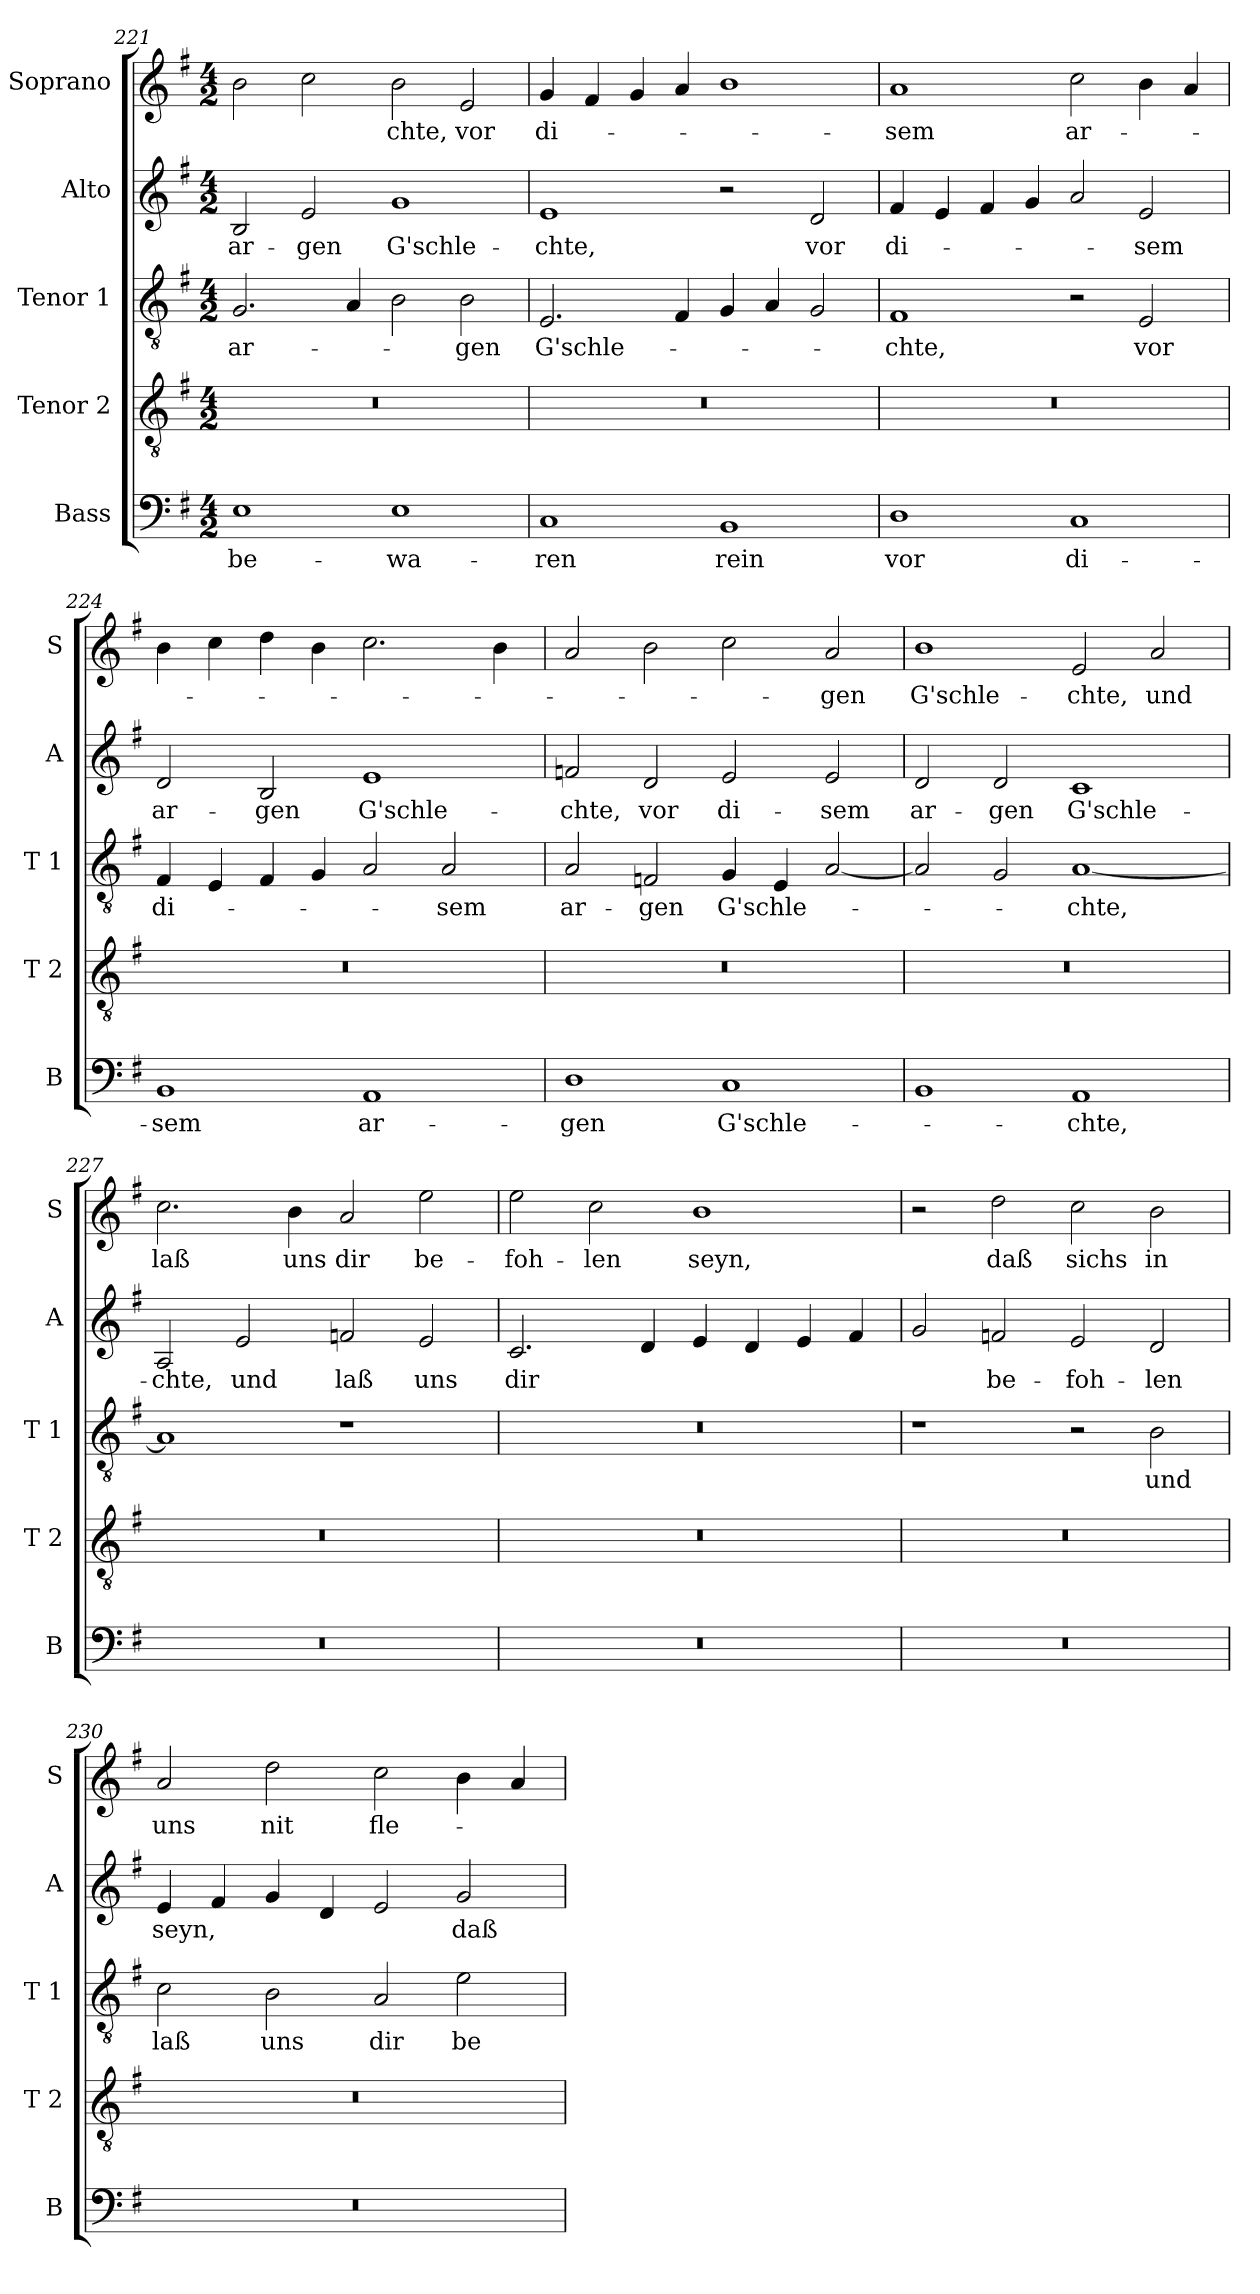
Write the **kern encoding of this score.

**kern	**text	**kern	**kern	**text	**kern	**text	**kern	**text
*part5	*part5	*part4	*part3	*part3	*part2	*part2	*part1	*part1
*staff5	*staff5	*staff4	*staff3	*staff3	*staff2	*staff2	*staff1	*staff1
*I"Bass	*	*I"Tenor 2	*I"Tenor 1	*	*I"Alto	*	*I"Soprano	*
*I'B	*	*I'T 2	*I'T 1	*	*I'A	*	*I'S	*
!!LO:LB:g=z
*clefF4	*	*clefGv2	*clefGv2	*	*clefG2	*	*clefG2	*
*k[f#]	*	*k[f#]	*k[f#]	*	*k[f#]	*	*k[f#]	*
*G:	*	*G:	*G:	*	*G:	*	*G:	*
*M4/2	*	*M4/2	*M4/2	*	*M4/2	*	*M4/2	*
=221	=221	=221	=221	=221	=221	=221	=221	=221
!	!LO:LY:b	!	!	!LO:LY:b	!	!LO:LY:b	!	!
1E	be-	0r	2.G/	ar-	2B/	ar-	2b\	.
!	!	!	!	!	!	!LO:LY:b	!	!
.	.	.	.	.	2e/	-gen	2cc\	.
.	.	.	4A/	.	.	.	.	.
!	!LO:LY:b	!	!	!	!	!LO:LY:b	!	!LO:LY:b
1E	-wa-	.	2B\	.	1g	G'schle-	2b\	-chte,
!	!	!	!	!LO:LY:b	!	!	!	!LO:LY:b
.	.	.	2B\	-gen	.	.	2e/	vor
=222	=222	=222	=222	=222	=222	=222	=222	=222
!	!LO:LY:b	!	!	!LO:LY:b	!	!LO:LY:b	!	!LO:LY:b
1C	-ren	0r	2.E/	G'schle-	1e	-chte,	4g/	di-
.	.	.	.	.	.	.	4f#/	.
.	.	.	.	.	.	.	4g/	.
.	.	.	4F#/	.	.	.	4a/	.
!	!LO:LY:b	!	!	!	!	!	!	!
1BB	rein	.	4G/	.	2r	.	1b	.
.	.	.	4A/	.	.	.	.	.
!	!	!	!	!	!	!LO:LY:b	!	!
.	.	.	2G/	.	2d/	vor	.	.
=223	=223	=223	=223	=223	=223	=223	=223	=223
!	!LO:LY:b	!	!	!LO:LY:b	!	!LO:LY:b	!	!LO:LY:b
1D	vor	0r	1F#	-chte,	4f#/	di-	1a	-sem
.	.	.	.	.	4e/	.	.	.
.	.	.	.	.	4f#/	.	.	.
.	.	.	.	.	4g/	.	.	.
!	!LO:LY:b	!	!	!	!	!	!	!LO:LY:b
1C	di-	.	2r	.	2a/	.	2cc\	ar-
!	!	!	!	!LO:LY:b	!	!LO:LY:b	!	!
.	.	.	2E/	vor	2e/	-sem	4b\	.
.	.	.	.	.	.	.	4a/	.
=224	=224	=224	=224	=224	=224	=224	=224	=224
!	!LO:LY:b	!	!	!LO:LY:b	!	!LO:LY:b	!	!
1BB	-sem	0r	4F#/	di-	2d/	ar-	4b\	.
.	.	.	4E/	.	.	.	4cc\	.
!	!	!	!	!	!	!LO:LY:b	!	!
.	.	.	4F#/	.	2B/	-gen	4dd\	.
.	.	.	4G/	.	.	.	4b\	.
!	!LO:LY:b	!	!	!	!	!LO:LY:b	!	!
1AA	ar-	.	2A/	.	1e	G'schle-	2.cc\	.
!	!	!	!	!LO:LY:b	!	!	!	!
.	.	.	2A/	-sem	.	.	.	.
.	.	.	.	.	.	.	4b\	.
!!LO:PB:g=z
=225	=225	=225	=225	=225	=225	=225	=225	=225
!	!LO:LY:b	!	!	!LO:LY:b	!	!LO:LY:b	!	!
1D	-gen	0r	2A/	ar-	2fn/	-chte,	2a/	.
!	!	!	!	!LO:LY:b	!	!LO:LY:b	!	!
.	.	.	2Fn/	-gen	2d/	vor	2b\	.
!	!LO:LY:b	!	!	!LO:LY:b	!	!LO:LY:b	!	!
1C	G'schle-	.	4G/	G'schle-	2e/	di-	2cc\	.
.	.	.	4E/	.	.	.	.	.
!	!	!	!	!	!	!LO:LY:b	!	!LO:LY:b
.	.	.	[2A/	.	2e/	-sem	2a/	-gen
=226	=226	=226	=226	=226	=226	=226	=226	=226
!	!	!	!	!	!	!LO:LY:b	!	!LO:LY:b
1BB	.	0r	2A/]	.	2d/	ar-	1b	G'schle-
!	!	!	!	!	!	!LO:LY:b	!	!
.	.	.	2G/	.	2d/	-gen	.	.
!	!LO:LY:b	!	!	!LO:LY:b	!	!LO:LY:b	!	!LO:LY:b
1AA	-chte,	.	[1A	-chte,	1c	G'schle-	2e/	-chte,
!	!	!	!	!	!	!	!	!LO:LY:b
.	.	.	.	.	.	.	2a/	und
=227	=227	=227	=227	=227	=227	=227	=227	=227
!	!	!	!	!	!	!LO:LY:b	!	!LO:LY:b
0r	.	0r	1A]	.	2A/	-chte,	2.cc\	laß
!	!	!	!	!	!	!LO:LY:b	!	!
.	.	.	.	.	2e/	und	.	.
!	!	!	!	!	!	!	!	!LO:LY:b
.	.	.	.	.	.	.	4b\	uns
!	!	!	!	!	!	!LO:LY:b	!	!LO:LY:b
.	.	.	1r	.	2fn/	laß	2a/	dir
!	!	!	!	!	!	!LO:LY:b	!	!LO:LY:b
.	.	.	.	.	2e/	uns	2ee\	be-
=228	=228	=228	=228	=228	=228	=228	=228	=228
!	!	!	!	!	!	!LO:LY:b	!	!LO:LY:b
0r	.	0r	0r	.	2.c/	dir	2ee\	-foh-
!	!	!	!	!	!	!	!	!LO:LY:b
.	.	.	.	.	.	.	2cc\	-len
.	.	.	.	.	4d/	.	.	.
!	!	!	!	!	!	!	!	!LO:LY:b
.	.	.	.	.	4e/	.	1b	seyn,
.	.	.	.	.	4d/	.	.	.
.	.	.	.	.	4e/	.	.	.
.	.	.	.	.	4f#/	.	.	.
!!LO:LB:g=z
=229	=229	=229	=229	=229	=229	=229	=229	=229
0r	.	0r	1r	.	2g/	.	2r	.
!	!	!	!	!	!	!LO:LY:b	!	!LO:LY:b
.	.	.	.	.	2fn/	be-	2dd\	daß
!	!	!	!	!	!	!LO:LY:b	!	!LO:LY:b
.	.	.	2r	.	2e/	-foh-	2cc\	sichs
!	!	!	!	!LO:LY:b	!	!LO:LY:b	!	!LO:LY:b
.	.	.	2B\	und	2d/	-len	2b\	in
=230	=230	=230	=230	=230	=230	=230	=230	=230
!	!	!	!	!LO:LY:b	!	!LO:LY:b	!	!LO:LY:b
0r	.	0r	2c\	laß	4e/	seyn,	2a/	uns
.	.	.	.	.	4f#/	.	.	.
!	!	!	!	!LO:LY:b	!	!	!	!LO:LY:b
.	.	.	2B\	uns	4g/	.	2dd\	nit
.	.	.	.	.	4d/	.	.	.
!	!	!	!	!LO:LY:b	!	!	!	!LO:LY:b
.	.	.	2A/	dir	2e/	.	2cc\	fle-
!	!	!	!	!LO:LY:b	!	!LO:LY:b	!	!
.	.	.	2e\	be-	2g/	daß	4b\	.
.	.	.	.	.	.	.	4a/	.
=	=	=	=	=	=	=	=	=
*-	*-	*-	*-	*-	*-	*-	*-	*-
